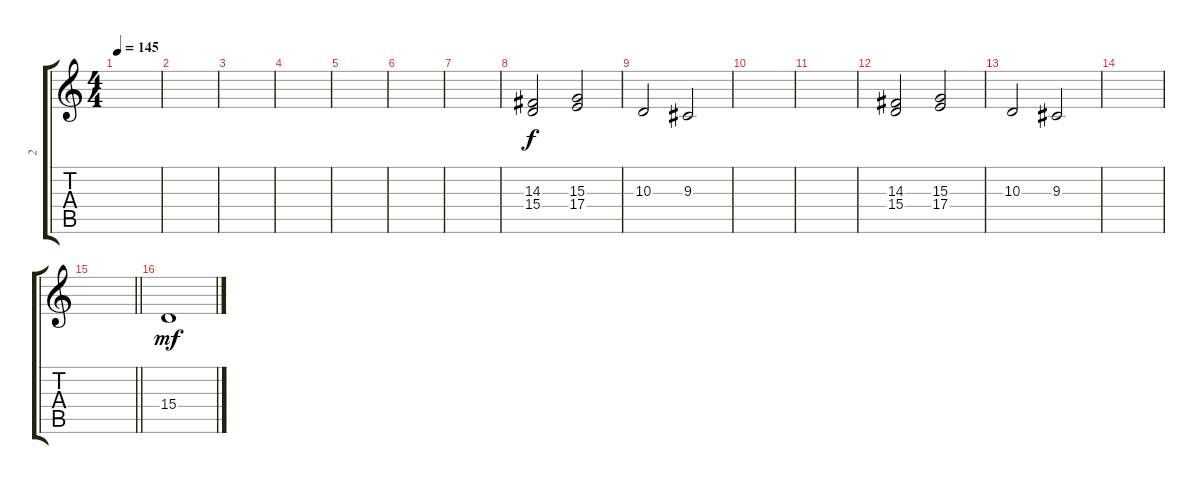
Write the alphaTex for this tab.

\track ("2" "2") {instrument choiraahs}
\staff {score tabs}
\tuning (Db4 Ab3 E3 B2 Gb2 B1) {hide}
\ts (4 4)
\tempo 145
\clef g2
\ks c
|
|
|
|
|
|
|
(14.3 15.4).2 (15.3 17.4).2 |
10.3.2 9.3.2 |
|
|
(14.3 15.4).2 (15.3 17.4).2 |
10.3.2 9.3.2 |
|
\barLineRight lightlight
|
15.4.1{dy mf}
